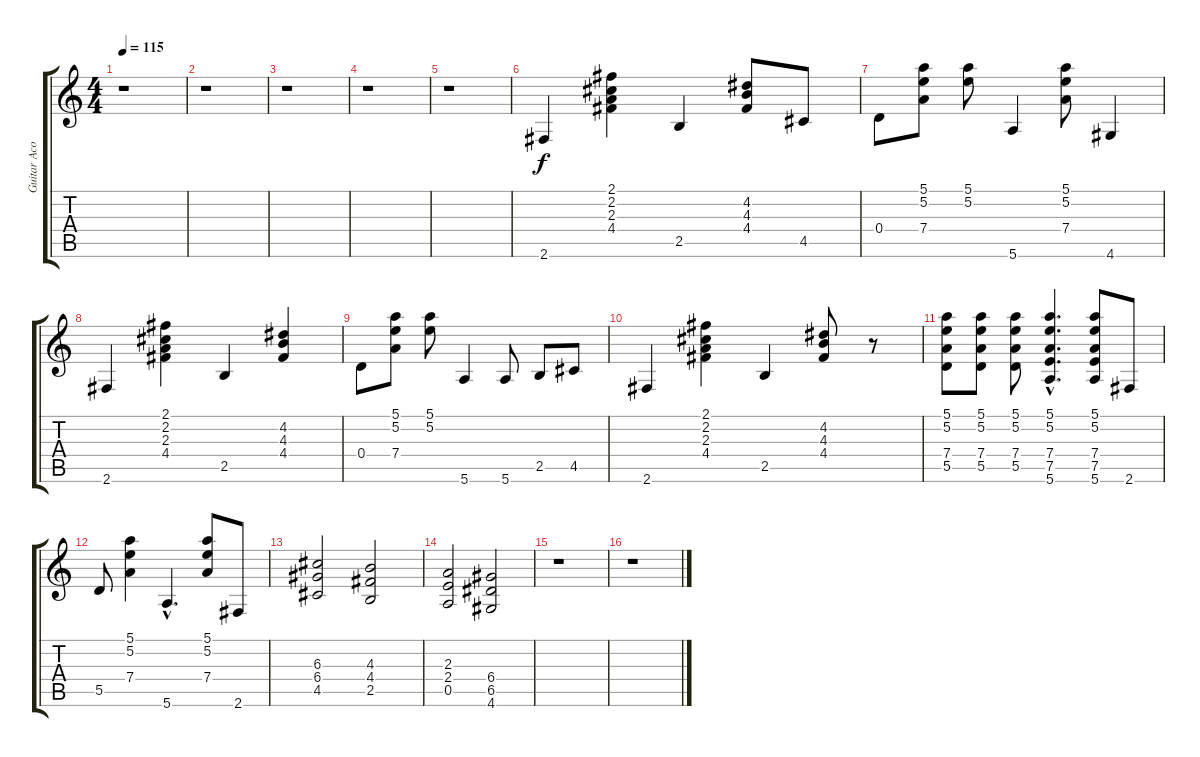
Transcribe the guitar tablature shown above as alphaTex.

\track ("Guitar Acoustic1" "Guitar Aco") {instrument acousticguitarsteel}
\staff {score tabs}
\tuning (E4 B3 G3 D3 A2 E2) {hide}
\ts (4 4)
\tempo 115
\clef g2
\ks c
r.1{dy f} |
r.1 |
r.1 |
r.1 |
r.1 |
2.6.4 (2.1 2.2 2.3 4.4).4 2.5.4 (4.2 4.3 4.4).8 4.5.8 |
0.4.8 (5.1 5.2 7.4).8 (5.1 5.2).8 5.6.4 (5.1 5.2 7.4).8 4.6.4 |
2.6.4 (2.1 2.2 2.3 4.4).4 2.5.4 (4.2 4.3 4.4).4 |
0.4.8 (5.1 5.2 7.4).8 (5.1 5.2).8 5.6.4 5.6.8 2.5.8 4.5.8 |
2.6.4 (2.1 2.2 2.3 4.4).4 2.5.4 (4.2 4.3 4.4).8 r.8 |
(5.1 5.2 7.4 5.5).8 (5.1 5.2 7.4 5.5).8 (5.1 5.2 7.4 5.5).8 (5.1{hac} 5.2{hac} 7.4{hac} 7.5{hac} 5.6{hac}).4{d} (5.1 5.2 7.4 7.5 5.6).8 2.6.8 |
5.5.8 (5.1 5.2 7.4).4 5.6{hac}.4{d} (5.1 5.2 7.4).8 2.6.8 |
(6.3 6.4 4.5).2 (4.3 4.4 2.5).2 |
(2.3 2.4 0.5).2 (6.4 6.5 4.6).2 |
r.1 |
r.1
